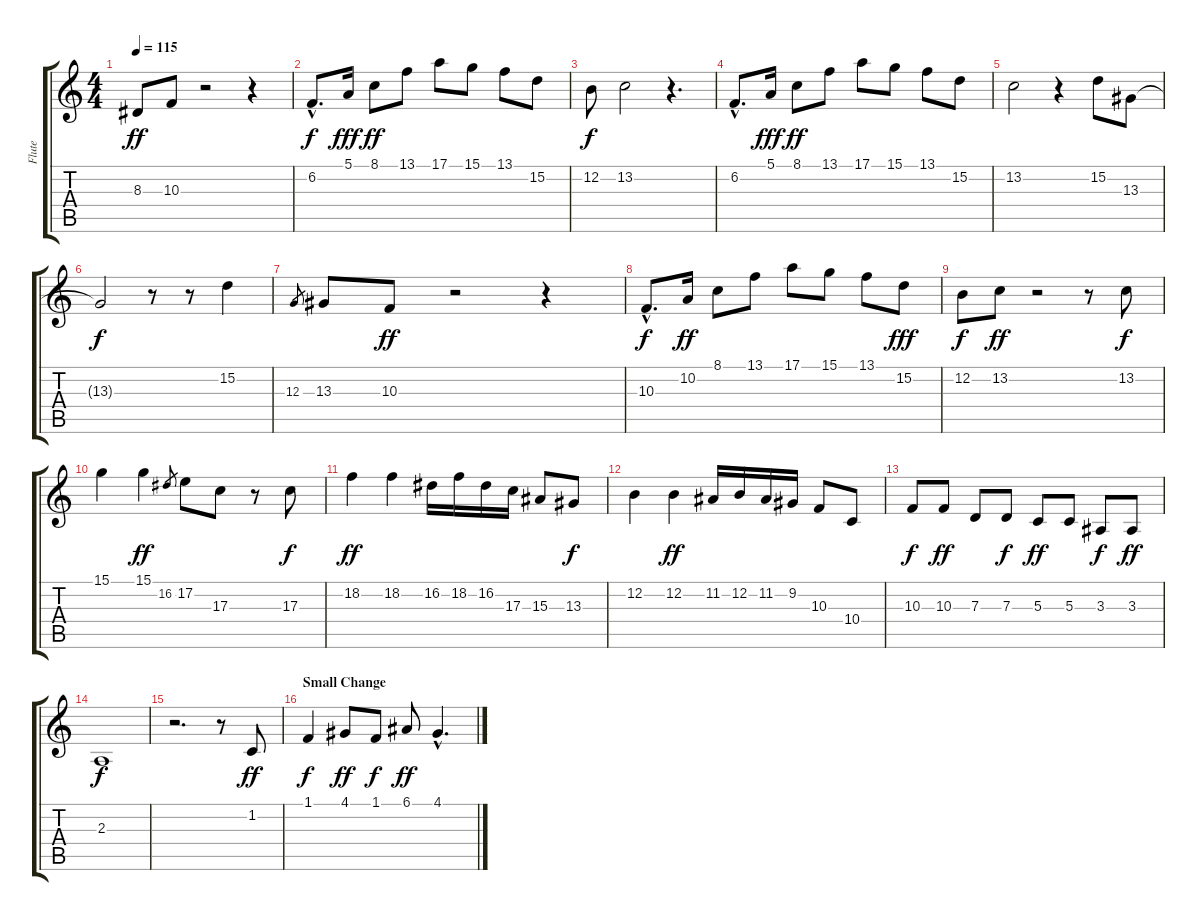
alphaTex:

\track ("Flute" "Flute") {instrument flute}
\staff {score tabs}
\tuning (E4 B3 G3 D3 A2 E2) {hide}
\ts (4 4)
\tempo 115
\clef g2
\ks c
8.3.8{dy ff} 10.3.8 r.2 r.4 |
6.2{hac}.8{d dy f} 5.1.16{dy fff} 8.1.8{dy ff} 13.1.8 17.1.8 15.1.8 13.1.8 15.2.8 |
12.2.8{dy f} 13.2.2 r.4{d} |
6.2{hac}.8{d} 5.1.16{dy fff} 8.1.8{dy ff} 13.1.8 17.1.8 15.1.8 13.1.8 15.2.8 |
13.2.2 r.4 15.2.8 13.3.8 |
13.3{t}.2{dy f} r.8 r.8 15.2.4 |
12.3.8{gr} 13.3.8 10.3.8{dy ff} r.2 r.4 |
10.3{hac}.8{d dy f} 10.2.16{dy ff} 8.1.8 13.1.8 17.1.8 15.1.8 13.1.8 15.2.8{dy fff} |
12.2.8{dy f} 13.2.8{dy ff} r.2 r.8 13.2.8{dy f} |
15.1.4 15.1.4{dy ff} 16.2.8{gr} 17.2.8 17.3.8 r.8 17.3.8{dy f} |
18.2.4{dy ff} 18.2.4 16.2.16 18.2.16 16.2.16 17.3.16 15.3.8 13.3.8{dy f} |
12.2.4 12.2.4{dy ff} 11.2.16 12.2.16 11.2.16 9.2.16 10.3.8 10.4.8 |
10.3.8{dy f} 10.3.8{dy ff} 7.3.8 7.3.8{dy f} 5.3.8{dy ff} 5.3.8 3.3.8{dy f} 3.3.8{dy ff} |
2.3.1{dy f} |
r.2{d} r.8 1.2.8{dy ff} |
\section ("" "Small Change")
1.1.4{dy f} 4.1.8{dy ff} 1.1.8{dy f} 6.1.8{dy ff} 4.1{hac}.4{d}
